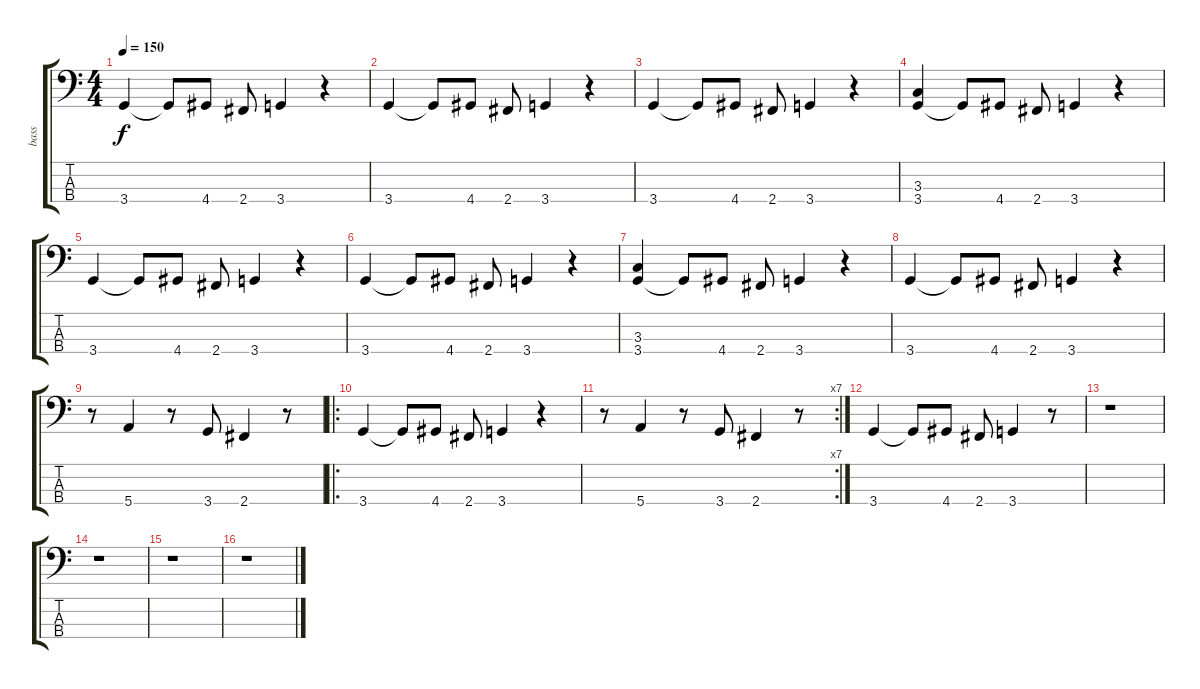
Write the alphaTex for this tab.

\track ("bass" "bass") {instrument electricbasspick}
\staff {score tabs}
\tuning (G2 D2 A1 E1) {hide}
\ts (4 4)
\tempo 150
\clef f4
\ks c
3.4.4{dy f} 3.4{t}.8 4.4.8 2.4.8 3.4.4 r.4 |
3.4.4 3.4{t}.8 4.4.8 2.4.8 3.4.4 r.4 |
3.4.4 3.4{t}.8 4.4.8 2.4.8 3.4.4 r.4 |
(3.3 3.4).4 3.4{t}.8 4.4.8 2.4.8 3.4.4 r.4 |
3.4.4 3.4{t}.8 4.4.8 2.4.8 3.4.4 r.4 |
3.4.4 3.4{t}.8 4.4.8 2.4.8 3.4.4 r.4 |
(3.3 3.4).4 3.4{t}.8 4.4.8 2.4.8 3.4.4 r.4 |
3.4.4 3.4{t}.8 4.4.8 2.4.8 3.4.4 r.4 |
r.8 5.4.4 r.8 3.4.8 2.4.4 r.8 |
\ro
3.4.4 3.4{t}.8 4.4.8 2.4.8 3.4.4 r.4 |
\rc 7
r.8 5.4.4 r.8 3.4.8 2.4.4 r.8 |
3.4.4 3.4{t}.8 4.4.8 2.4.8 3.4.4 r.8 |
r.1 |
r.1 |
r.1 |
r.1
